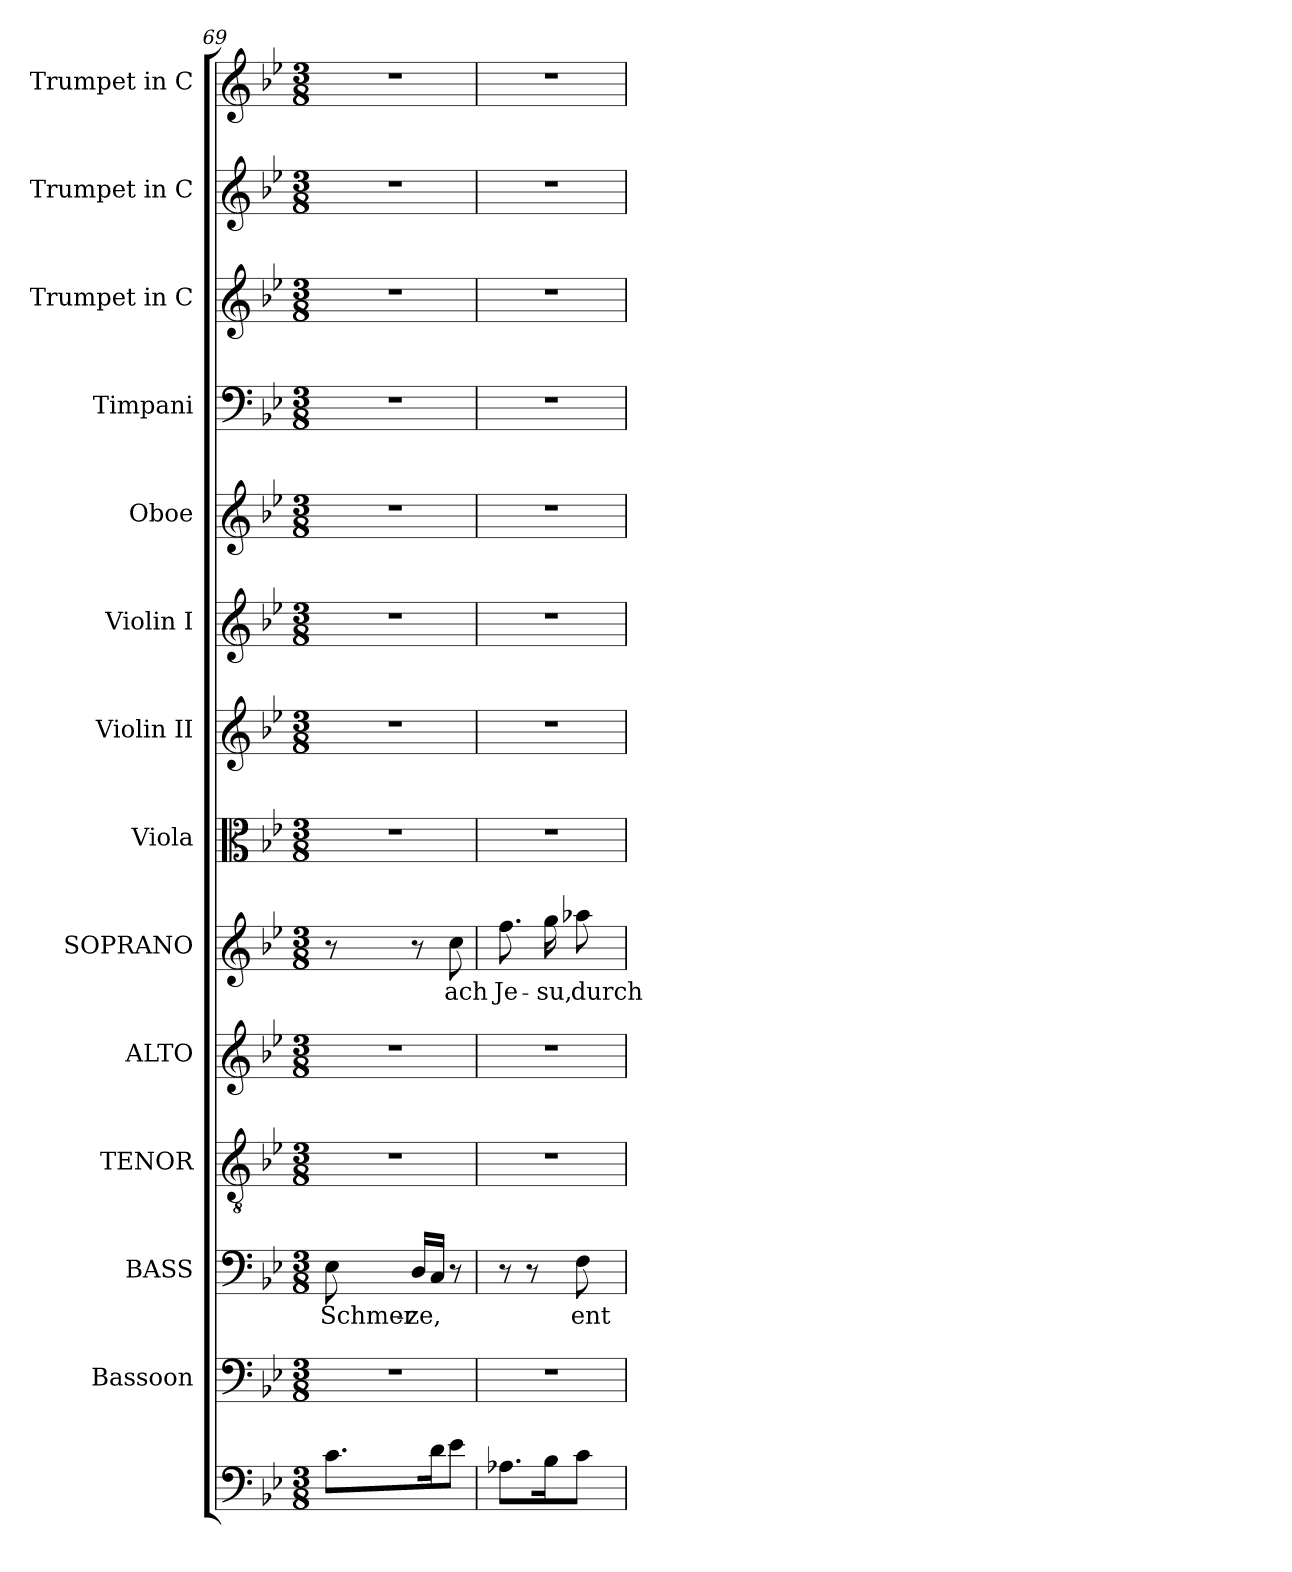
**kern	**kern	**kern	**text	**kern	**kern	**kern	**text	**kern	**kern	**kern	**kern	**kern	**kern	**kern	**kern
*part14	*part13	*part12	*part12	*part11	*part10	*part9	*part9	*part8	*part7	*part6	*part5	*part4	*part3	*part2	*part1
*staff14	*staff13	*staff12	*staff12	*staff11	*staff10	*staff9	*staff9	*staff8	*staff7	*staff6	*staff5	*staff4	*staff3	*staff2	*staff1
*	*I"Bassoon	*I"BASS	*	*I"TENOR	*I"ALTO	*I"SOPRANO	*	*I"Viola	*I"Violin II	*I"Violin I	*I"Oboe	*I"Timpani	*I"Trumpet in C	*I"Trumpet in C	*I"Trumpet in C
*	*	*	*	*	*I'Alto	*I'Soprano	*	*I'Viola	*I'Violin II	*I'Violin I	*I'Oboe	*I'Timp.	*	*	*
*clefF4	*clefF4	*clefF4	*	*clefGv2	*clefG2	*clefG2	*	*clefC3	*clefG2	*clefG2	*clefG2	*clefF4	*clefG2	*clefG2	*clefG2
*	*	*	*	*ITrd7c12	*	*	*	*	*	*	*	*	*	*	*
*k[b-e-]	*k[b-e-]	*k[b-e-]	*	*k[b-e-]	*k[b-e-]	*k[b-e-]	*	*k[b-e-]	*k[b-e-]	*k[b-e-]	*k[b-e-]	*k[b-e-]	*k[b-e-]	*k[b-e-]	*k[b-e-]
*B-:	*B-:	*B-:	*	*B-:	*B-:	*B-:	*	*B-:	*B-:	*B-:	*B-:	*B-:	*B-:	*B-:	*B-:
*M3/8	*M3/8	*M3/8	*	*M3/8	*M3/8	*M3/8	*	*M3/8	*M3/8	*M3/8	*M3/8	*M3/8	*M3/8	*M3/8	*M3/8
=69	=69	=69	=69	=69	=69	=69	=69	=69	=69	=69	=69	=69	=69	=69	=69
!	!LO:N:vis=1	!	!	!	!	!	!	!	!	!	!	!	!	!	!
!	!	!	!LO:LY:b:color=#000000	!LO:N:vis=1	!LO:N:vis=1	!	!	!LO:N:vis=1	!LO:N:vis=1	!LO:N:vis=1	!LO:N:vis=1	!LO:N:vis=1	!LO:N:vis=1	!LO:N:vis=1	!LO:N:vis=1
8.ci\L	4.r	8E-i\	Schmer-	4.r	4.r	8r	.	4.r	4.r	4.r	4.r	4.r	4.r	4.r	4.r
!	!	!	!LO:LY:b:color=#000000	!	!	!	!	!	!	!	!	!	!	!	!
.	.	16Di/LL	-ze,	.	.	8r	.	.	.	.	.	.	.	.	.
16di\k	.	16Ci/JJ	.	.	.	.	.	.	.	.	.	.	.	.	.
!	!	!	!	!	!	!	!LO:LY:b:color=#000000	!	!	!	!	!	!	!	!
8e-i\J	.	8r	.	.	.	8cci\	ach	.	.	.	.	.	.	.	.
=70	=70	=70	=70	=70	=70	=70	=70	=70	=70	=70	=70	=70	=70	=70	=70
!	!LO:N:vis=1	!	!	!LO:N:vis=1	!LO:N:vis=1	!	!	!	!	!	!	!	!	!	!
!	!	!	!	!	!	!	!LO:LY:b:color=#000000	!LO:N:vis=1	!LO:N:vis=1	!LO:N:vis=1	!LO:N:vis=1	!LO:N:vis=1	!LO:N:vis=1	!LO:N:vis=1	!LO:N:vis=1
8.A-Xi\L	4.r	8r	.	4.r	4.r	8.ffi\	Je-	4.r	4.r	4.r	4.r	4.r	4.r	4.r	4.r
.	.	8r	.	.	.	.	.	.	.	.	.	.	.	.	.
!	!	!	!	!	!	!	!LO:LY:b:color=#000000	!	!	!	!	!	!	!	!
16B-i\k	.	.	.	.	.	16ggi\	-su,	.	.	.	.	.	.	.	.
!	!	!	!LO:LY:b:color=#000000	!	!	!	!	!	!	!	!	!	!	!	!
!	!	!	!	!	!	!	!LO:LY:b:color=#000000	!	!	!	!	!	!	!	!
8ci\J	.	8Fi\	ent-	.	.	8aa-Xi\	durch-	.	.	.	.	.	.	.	.
=	=	=	=	=	=	=	=	=	=	=	=	=	=	=	=
*-	*-	*-	*-	*-	*-	*-	*-	*-	*-	*-	*-	*-	*-	*-	*-
